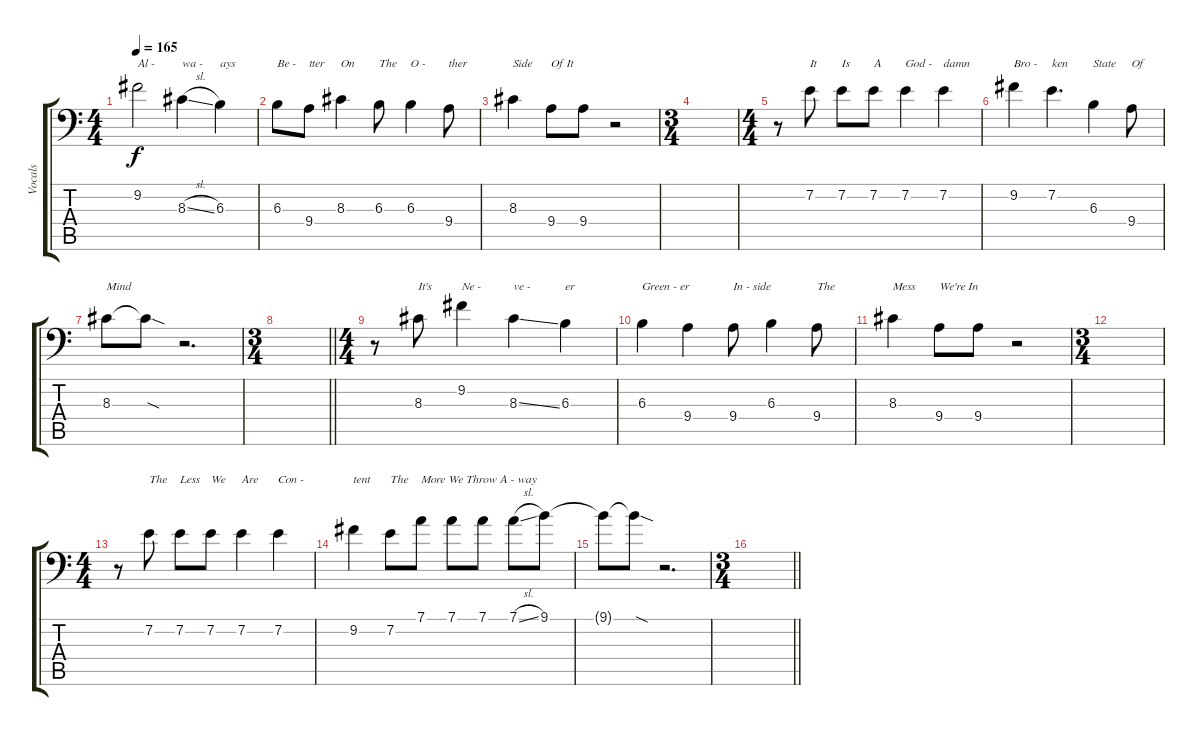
\track ("Vocals" "Vocals") {instrument bassoon}
\staff {score tabs}
\tuning (D4 A3 F3 C3 G2 A1) {hide}
\ts (4 4)
\section ("" "")
\tempo 165
\clef f4
\ks c
9.2.2{txt "Al - " dy f} 8.3{sl}.4{txt "wa - "} 6.3.4{txt "ays"} |
6.3.8{txt "Be - "} 9.4.8{txt "tter"} 8.3.4{txt "On"} 6.3.8{txt "The "} 6.3.4{txt "O - "} 9.4.8{txt "ther"} |
8.3.4{txt "Side"} 9.4.8{txt "Of It"} 9.4.8 r.2 |
\ts (3 4)
|
\ts (4 4)
r.8 7.2.8{txt "It"} 7.2.8{txt "Is"} 7.2.8{txt "A"} 7.2.4{txt "God - "} 7.2.4{txt "damn"} |
9.2.4{txt "Bro - "} 7.2.4{d txt "ken"} 6.3.4{txt "State"} 9.4.8{txt "Of"} |
8.3.8{txt "Mind"} 8.3{sod t}.8 r.2{d} |
\ts (3 4)
\barLineRight lightlight
|
\ts (4 4)
\section ("" "")
r.8 8.3.8{txt "It's"} 9.2.4{txt "Ne - "} 8.3{ss}.4{txt "ve -"} 6.3.4{txt "er"} |
6.3.4{txt "Green - er"} 9.4.4 9.4.8{txt "In - side"} 6.3.4 9.4.8{txt "The"} |
8.3.4{txt "Mess"} 9.4.8{txt "We're In"} 9.4.8 r.2 |
\ts (3 4)
|
\ts (4 4)
r.8 7.2.8{txt "The"} 7.2.8{txt "Less"} 7.2.8{txt "We"} 7.2.4{txt "Are"} 7.2.4{txt "Con - "} |
9.2.4{txt "tent"} 7.2.8{txt "The"} 7.1.8{txt "More We Throw A - way"} 7.1.8 7.1.8 7.1{sl}.8 9.1.8 |
9.1{t}.8 9.1{sod t}.8 r.2{d} |
\ts (3 4)
\barLineRight lightlight
